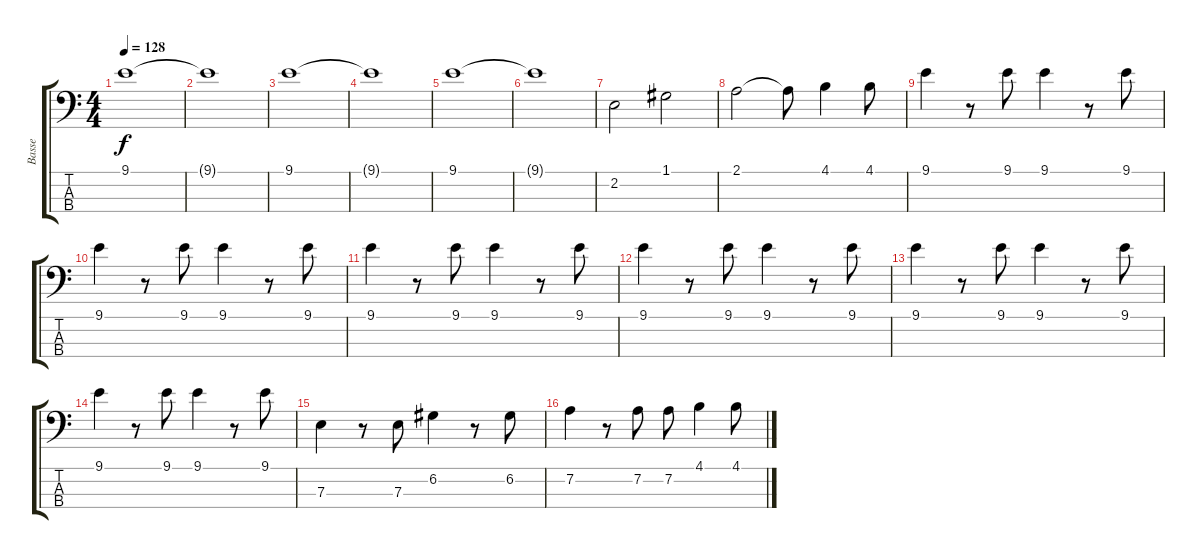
\track ("Basse" "Basse") {instrument electricbasspick}
\staff {score tabs}
\tuning (G2 D2 A1 E1) {hide}
\ts (4 4)
\tempo 128
\clef f4
\ks c
9.1.1{dy f instrument electricbasspick} |
9.1{t}.1 |
9.1.1 |
9.1{t}.1 |
9.1.1 |
9.1{t}.1 |
2.2.2 1.1.2 |
2.1.2 2.1{t}.8 4.1.4 4.1.8 |
9.1.4 r.8 9.1.8 9.1.4 r.8 9.1.8 |
9.1.4 r.8 9.1.8 9.1.4 r.8 9.1.8 |
9.1.4 r.8 9.1.8 9.1.4 r.8 9.1.8 |
9.1.4 r.8 9.1.8 9.1.4 r.8 9.1.8 |
9.1.4 r.8 9.1.8 9.1.4 r.8 9.1.8 |
9.1.4 r.8 9.1.8 9.1.4 r.8 9.1.8 |
7.3.4 r.8 7.3.8 6.2.4 r.8 6.2.8 |
7.2.4 r.8 7.2.8 7.2.8 4.1.4 4.1.8
